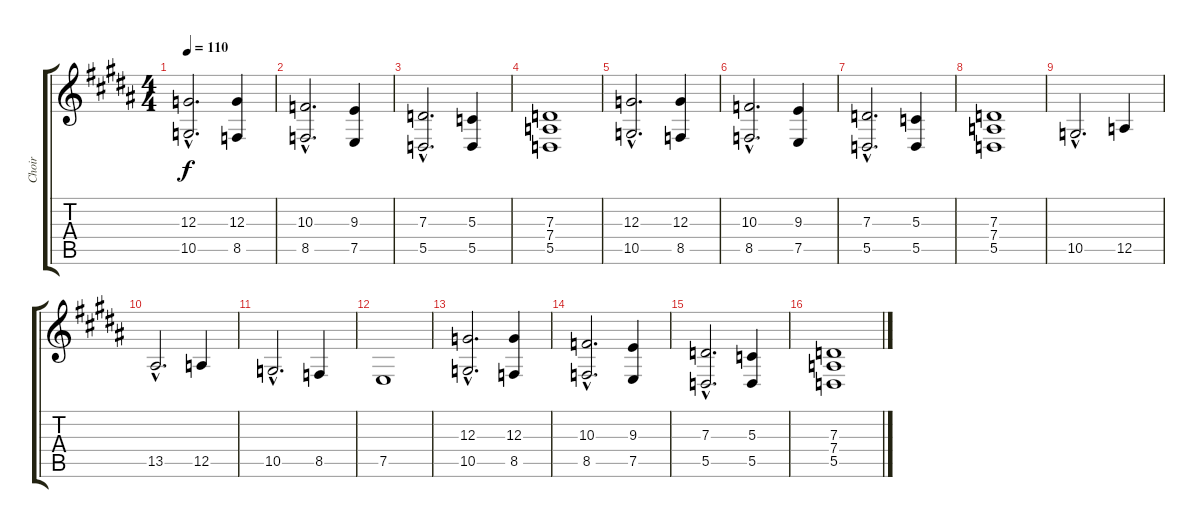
\track ("Choir" "Choir") {instrument choiraahs}
\staff {score tabs}
\tuning (E4 B3 G3 D3 A2 E2) {hide}
\ts (4 4)
\tempo 110
\clef g2
\ks b
(12.3{hac} 10.5{hac}).2{d dy f} (12.3 8.5).4 |
(10.3{hac} 8.5{hac}).2{d} (9.3 7.5).4 |
(7.3{hac} 5.5{hac}).2{d} (5.3 5.5).4 |
(7.3 7.4 5.5).1 |
(12.3{hac} 10.5{hac}).2{d} (12.3 8.5).4 |
(10.3{hac} 8.5{hac}).2{d} (9.3 7.5).4 |
(7.3{hac} 5.5{hac}).2{d} (5.3 5.5).4 |
(7.3 7.4 5.5).1 |
10.5{hac}.2{d} 12.5.4 |
13.5{hac}.2{d} 12.5.4 |
10.5{hac}.2{d} 8.5.4 |
7.5.1 |
(12.3{hac} 10.5{hac}).2{d} (12.3 8.5).4 |
(10.3{hac} 8.5{hac}).2{d} (9.3 7.5).4 |
(7.3{hac} 5.5{hac}).2{d} (5.3 5.5).4 |
(7.3 7.4 5.5).1
